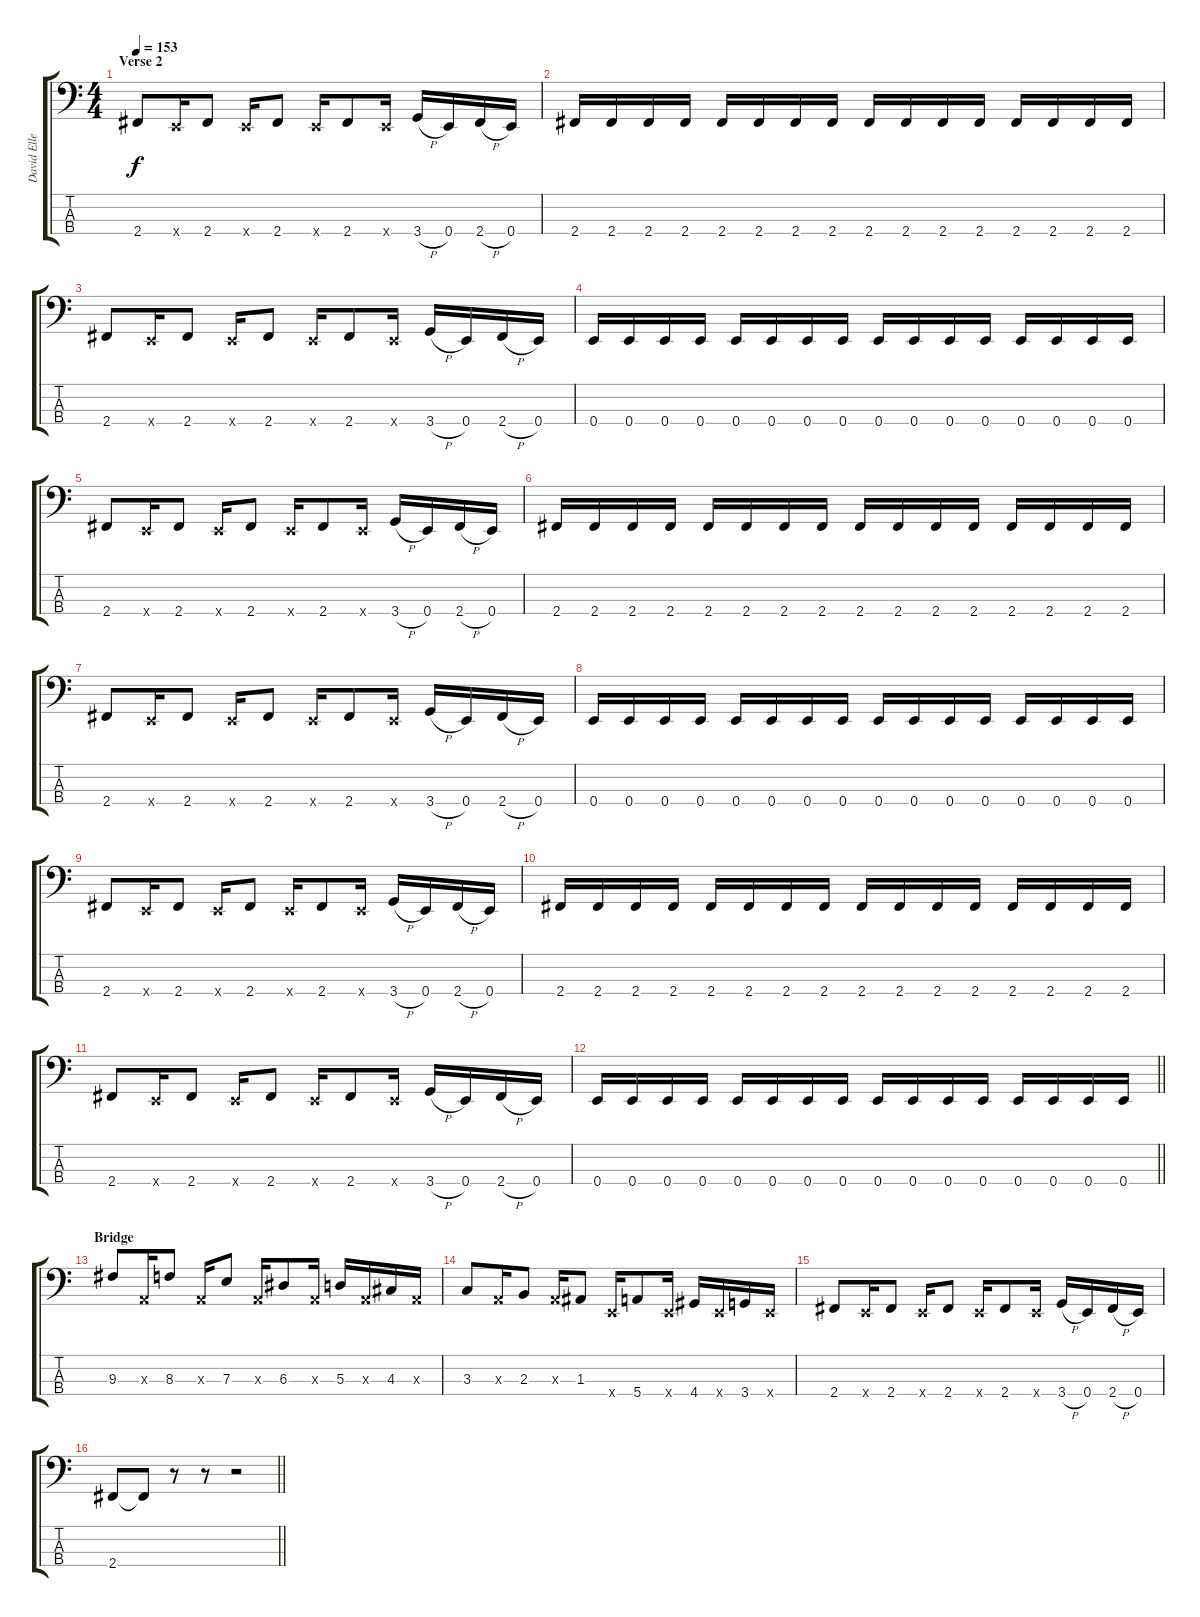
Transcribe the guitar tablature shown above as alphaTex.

\track ("David Ellefson" "David Elle") {instrument electricbassfinger}
\staff {score tabs}
\tuning (G2 D2 A1 E1) {hide}
\ts (4 4)
\section ("" "Verse 2")
\tempo 153
\clef f4
\ks c
2.4.8{dy f} 0.4{x}.16 2.4.8 0.4{x}.16 2.4.8 0.4{x}.16 2.4.8 0.4{x}.16 3.4{h}.16 0.4.16 2.4{h}.16 0.4.16 |
2.4.16 2.4.16 2.4.16 2.4.16 2.4.16 2.4.16 2.4.16 2.4.16 2.4.16 2.4.16 2.4.16 2.4.16 2.4.16 2.4.16 2.4.16 2.4.16 |
2.4.8 0.4{x}.16 2.4.8 0.4{x}.16 2.4.8 0.4{x}.16 2.4.8 0.4{x}.16 3.4{h}.16 0.4.16 2.4{h}.16 0.4.16 |
0.4.16 0.4.16 0.4.16 0.4.16 0.4.16 0.4.16 0.4.16 0.4.16 0.4.16 0.4.16 0.4.16 0.4.16 0.4.16 0.4.16 0.4.16 0.4.16 |
2.4.8 0.4{x}.16 2.4.8 0.4{x}.16 2.4.8 0.4{x}.16 2.4.8 0.4{x}.16 3.4{h}.16 0.4.16 2.4{h}.16 0.4.16 |
2.4.16 2.4.16 2.4.16 2.4.16 2.4.16 2.4.16 2.4.16 2.4.16 2.4.16 2.4.16 2.4.16 2.4.16 2.4.16 2.4.16 2.4.16 2.4.16 |
2.4.8 0.4{x}.16 2.4.8 0.4{x}.16 2.4.8 0.4{x}.16 2.4.8 0.4{x}.16 3.4{h}.16 0.4.16 2.4{h}.16 0.4.16 |
0.4.16 0.4.16 0.4.16 0.4.16 0.4.16 0.4.16 0.4.16 0.4.16 0.4.16 0.4.16 0.4.16 0.4.16 0.4.16 0.4.16 0.4.16 0.4.16 |
2.4.8 0.4{x}.16 2.4.8 0.4{x}.16 2.4.8 0.4{x}.16 2.4.8 0.4{x}.16 3.4{h}.16 0.4.16 2.4{h}.16 0.4.16 |
2.4.16 2.4.16 2.4.16 2.4.16 2.4.16 2.4.16 2.4.16 2.4.16 2.4.16 2.4.16 2.4.16 2.4.16 2.4.16 2.4.16 2.4.16 2.4.16 |
2.4.8 0.4{x}.16 2.4.8 0.4{x}.16 2.4.8 0.4{x}.16 2.4.8 0.4{x}.16 3.4{h}.16 0.4.16 2.4{h}.16 0.4.16 |
\barLineRight lightlight
0.4.16 0.4.16 0.4.16 0.4.16 0.4.16 0.4.16 0.4.16 0.4.16 0.4.16 0.4.16 0.4.16 0.4.16 0.4.16 0.4.16 0.4.16 0.4.16 |
\section ("" "Bridge")
9.3.8 0.3{x}.16 8.3.8 0.3{x}.16 7.3.8 0.3{x}.16 6.3.8 0.3{x}.16 5.3.16 0.3{x}.16 4.3.16 0.3{x}.16 |
3.3.8 0.3{x}.16 2.3.8 0.3{x}.16 1.3.8 0.4{x}.16 5.4.8 0.4{x}.16 4.4.16 0.4{x}.16 3.4.16 0.4{x}.16 |
2.4.8 0.4{x}.16 2.4.8 0.4{x}.16 2.4.8 0.4{x}.16 2.4.8 0.4{x}.16 3.4{h}.16 0.4.16 2.4{h}.16 0.4.16 |
\barLineRight lightlight
2.4.8 2.4{t}.8 r.8 r.8 r.2
